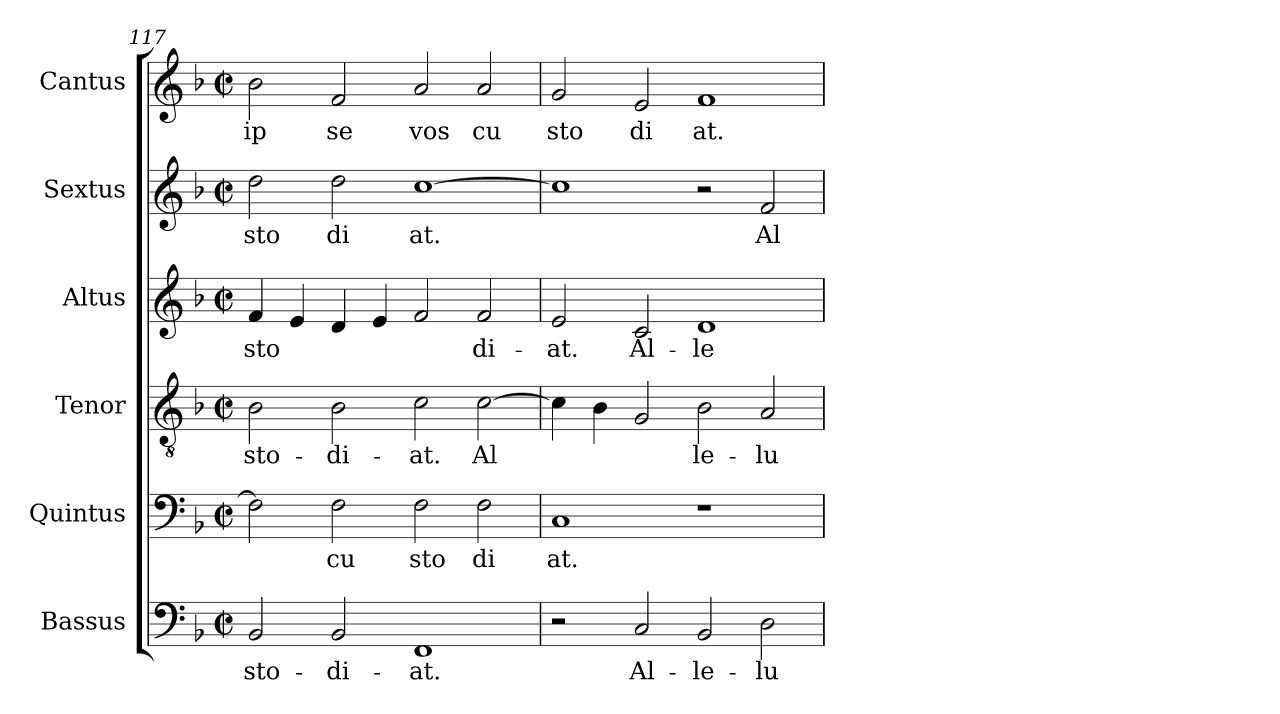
**kern	**text	**kern	**text	**kern	**text	**kern	**text	**kern	**text	**kern	**text
*part6	*part6	*part5	*part5	*part4	*part4	*part3	*part3	*part2	*part2	*part1	*part1
*staff6	*staff6	*staff5	*staff5	*staff4	*staff4	*staff3	*staff3	*staff2	*staff2	*staff1	*staff1
*I"Bassus	*	*I"Quintus	*	*I"Tenor	*	*I"Altus	*	*I"Sextus	*	*I"Cantus	*
*clefF4	*	*clefF4	*	*clefGv2	*	*clefG2	*	*clefG2	*	*clefG2	*
*k[b-]	*	*k[b-]	*	*k[b-]	*	*k[b-]	*	*k[b-]	*	*k[b-]	*
*F:	*	*F:	*	*F:	*	*F:	*	*F:	*	*F:	*
*M2/2	*	*M2/2	*	*M2/2	*	*M2/2	*	*M2/2	*	*M2/2	*
*met(c|)	*	*met(c|)	*	*met(c|)	*	*met(c|)	*	*met(c|)	*	*met(c|)	*
=117	=117	=117	=117	=117	=117	=117	=117	=117	=117	=117	=117
!	!LO:LY:b	!	!LO:LY:b:cj	!	!LO:LY:b	!	!LO:LY:b:cj	!	!LO:LY:b	!	!LO:LY:b
2BB-/	-sto-	2F\]	.	2B-\	-sto-	4f/	-sto-	2dd\	sto	2b-\	ip
!	!	!	!	!	!	!	!LO:LY:b:cj	!	!	!	!
.	.	.	.	.	.	4e/	--	.	.	.	.
!	!LO:LY:b	!	!LO:LY:b:cj	!	!LO:LY:b	!	!LO:LY:b:cj	!	!LO:LY:b	!	!LO:LY:b
2BB-/	-di-	2F\	cu	2B-\	-di-	4d/	--	2dd\	di	2f/	se
!	!	!	!	!	!	!	!LO:LY:b:cj	!	!	!	!
.	.	.	.	.	.	4e/	--	.	.	.	.
!	!LO:LY:b	!	!LO:LY:b:cj	!	!LO:LY:b	!	!LO:LY:b:cj	!	!LO:LY:b	!	!LO:LY:b
1FF	-at.	2F\	sto	2c\	-at.	2f/	--	[>1cc	at.	2a/	vos
!	!	!	!LO:LY:b:cj	!	!LO:LY:b	!	!LO:LY:b:cj	!	!	!	!LO:LY:b
.	.	2F\	di	[>2c\	Al-	2f/	-di-	.	.	2a/	cu
=118	=118	=118	=118	=118	=118	=118	=118	=118	=118	=118	=118
!	!	!	!LO:LY:b:cj	!	!LO:LY:b	!	!LO:LY:b:cj	!	!LO:LY:b	!	!LO:LY:b
2r	.	1C	at.	4c\]	--	2e/	-at.	1cc]	.	2g/	sto
!	!	!	!	!	!LO:LY:b	!	!	!	!	!	!
.	.	.	.	4B-\	--	.	.	.	.	.	.
!	!LO:LY:b	!	!	!	!LO:LY:b	!	!LO:LY:b:cj	!	!	!	!LO:LY:b
2C/	Al-	.	.	2G/	--	2c/	Al-	.	.	2e/	di
!	!LO:LY:b	!	!	!	!LO:LY:b	!	!LO:LY:b:cj	!	!	!	!LO:LY:b
2BB-/	-le-	1r	.	2B-\	-le-	1d	-le-	2r	.	1f	at.
!	!LO:LY:b	!	!	!	!LO:LY:b	!	!	!	!LO:LY:b	!	!
2D\	-lu-	.	.	2A/	-lu-	.	.	2f/	Al	.	.
=	=	=	=	=	=	=	=	=	=	=	=
*-	*-	*-	*-	*-	*-	*-	*-	*-	*-	*-	*-
